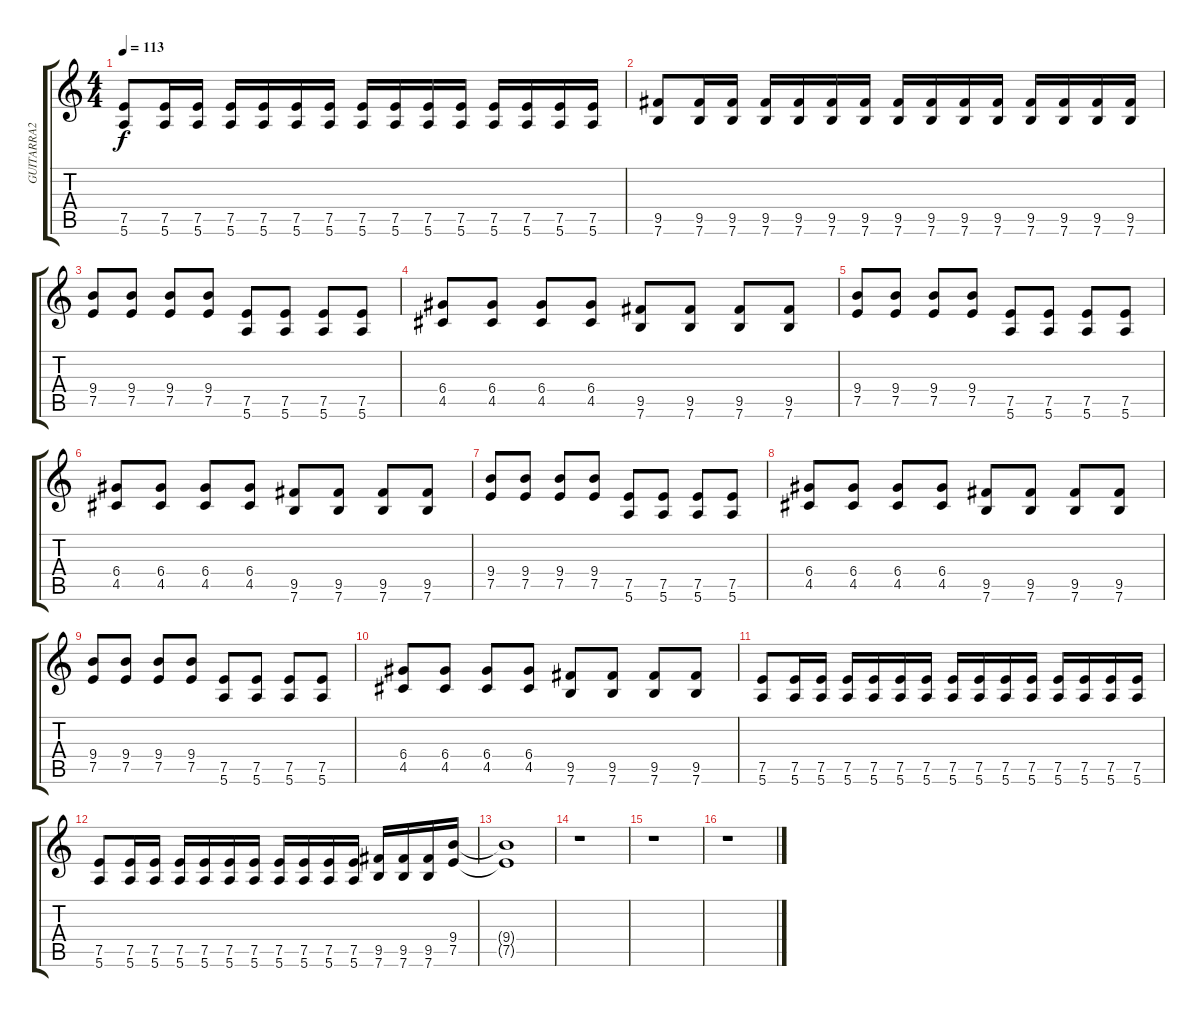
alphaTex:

\track ("GUITARRA2" "GUITARRA2") {instrument distortionguitar}
\staff {score tabs}
\tuning (E4 B3 G3 D3 A2 E2) {hide}
\ts (4 4)
\tempo 113
\clef g2
\ks c
(7.5 5.6).8{dy f} (7.5 5.6).16 (7.5 5.6).16 (7.5 5.6).16 (7.5 5.6).16 (7.5 5.6).16 (7.5 5.6).16 (7.5 5.6).16 (7.5 5.6).16 (7.5 5.6).16 (7.5 5.6).16 (7.5 5.6).16 (7.5 5.6).16 (7.5 5.6).16 (7.5 5.6).16 |
(9.5 7.6).8 (9.5 7.6).16 (9.5 7.6).16 (9.5 7.6).16 (9.5 7.6).16 (9.5 7.6).16 (9.5 7.6).16 (9.5 7.6).16 (9.5 7.6).16 (9.5 7.6).16 (9.5 7.6).16 (9.5 7.6).16 (9.5 7.6).16 (9.5 7.6).16 (9.5 7.6).16 |
(9.4 7.5).8 (9.4 7.5).8 (9.4 7.5).8 (9.4 7.5).8 (7.5 5.6).8 (7.5 5.6).8 (7.5 5.6).8 (7.5 5.6).8 |
(6.4 4.5).8 (6.4 4.5).8 (6.4 4.5).8 (6.4 4.5).8 (9.5 7.6).8 (9.5 7.6).8 (9.5 7.6).8 (9.5 7.6).8 |
(9.4 7.5).8 (9.4 7.5).8 (9.4 7.5).8 (9.4 7.5).8 (7.5 5.6).8 (7.5 5.6).8 (7.5 5.6).8 (7.5 5.6).8 |
(6.4 4.5).8 (6.4 4.5).8 (6.4 4.5).8 (6.4 4.5).8 (9.5 7.6).8 (9.5 7.6).8 (9.5 7.6).8 (9.5 7.6).8 |
(9.4 7.5).8 (9.4 7.5).8 (9.4 7.5).8 (9.4 7.5).8 (7.5 5.6).8 (7.5 5.6).8 (7.5 5.6).8 (7.5 5.6).8 |
(6.4 4.5).8 (6.4 4.5).8 (6.4 4.5).8 (6.4 4.5).8 (9.5 7.6).8 (9.5 7.6).8 (9.5 7.6).8 (9.5 7.6).8 |
(9.4 7.5).8 (9.4 7.5).8 (9.4 7.5).8 (9.4 7.5).8 (7.5 5.6).8 (7.5 5.6).8 (7.5 5.6).8 (7.5 5.6).8 |
(6.4 4.5).8 (6.4 4.5).8 (6.4 4.5).8 (6.4 4.5).8 (9.5 7.6).8 (9.5 7.6).8 (9.5 7.6).8 (9.5 7.6).8 |
(7.5 5.6).8 (7.5 5.6).16 (7.5 5.6).16 (7.5 5.6).16 (7.5 5.6).16 (7.5 5.6).16 (7.5 5.6).16 (7.5 5.6).16 (7.5 5.6).16 (7.5 5.6).16 (7.5 5.6).16 (7.5 5.6).16 (7.5 5.6).16 (7.5 5.6).16 (7.5 5.6).16 |
(7.5 5.6).8 (7.5 5.6).16 (7.5 5.6).16 (7.5 5.6).16 (7.5 5.6).16 (7.5 5.6).16 (7.5 5.6).16 (7.5 5.6).16 (7.5 5.6).16 (7.5 5.6).16 (7.5 5.6).16 (9.5 7.6).16 (9.5 7.6).16 (9.5 7.6).16 (9.4 7.5).16 |
(9.4{t} 7.5{t}).1 |
r.1 |
r.1 |
r.1
